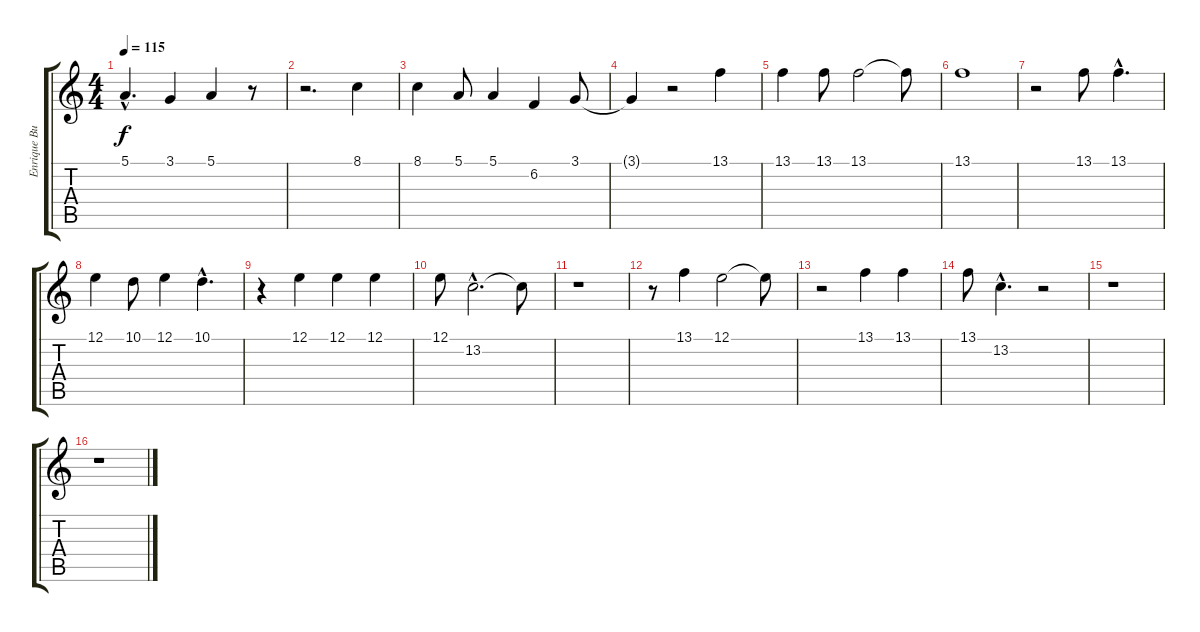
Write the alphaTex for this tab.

\track ("Enrique Bunbury" "Enrique Bu") {instrument oboe}
\staff {score tabs}
\tuning (E4 B3 G3 D3 A2 E2) {hide}
\ts (4 4)
\tempo 115
\clef g2
\ks c
5.1{hac}.4{d dy f} 3.1.4 5.1.4 r.8 |
r.2{d} 8.1.4 |
8.1.4 5.1.8 5.1.4 6.2.4 3.1.8 |
3.1{t}.4 r.2 13.1.4 |
13.1.4 13.1.8 13.1.2 13.1{t}.8 |
13.1.1 |
r.2 13.1.8 13.1{hac}.4{d} |
12.1.4 10.1.8 12.1.4 10.1{hac}.4{d} |
r.4 12.1.4 12.1.4 12.1.4 |
12.1.8 13.2{hac}.2{d} 13.2{t}.8 |
r.1 |
r.8 13.1.4 12.1.2 12.1{t}.8 |
r.2 13.1.4 13.1.4 |
13.1.8 13.2{hac}.4{d} r.2 |
r.1 |
r.1
